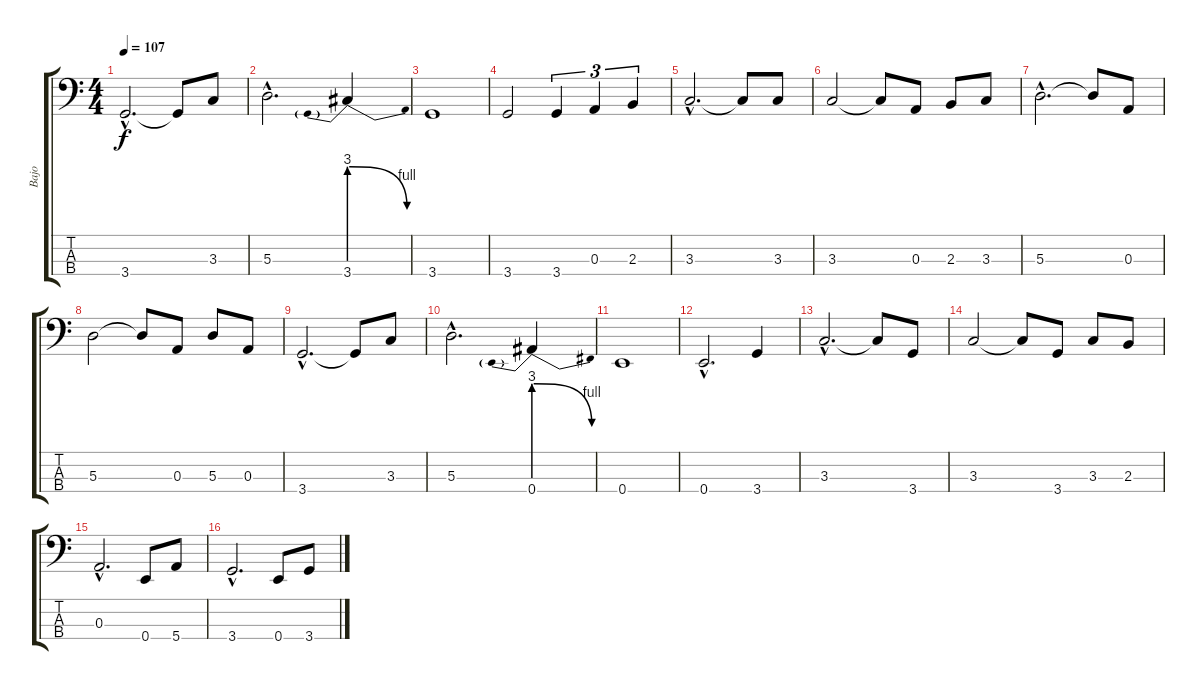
\track ("Bajo" "Bajo") {instrument electricbassfinger}
\staff {score tabs}
\tuning (G2 D2 A1 E1) {hide}
\ts (4 4)
\tempo 107
\clef f4
\ks c
3.4{hac}.2{d dy f} 3.4{t}.8 3.3.8 |
5.3{hac}.2{d} 3.4{be (prebendrelease 0 12 60 4)}.4 |
3.4.1 |
3.4.2 3.4.4{tu (3 2)} 0.3.4{tu (3 2)} 2.3.4{tu (3 2)} |
3.3{hac}.2{d} 3.3{t}.8 3.3.8 |
3.3.2 3.3{t}.8 0.3.8 2.3.8 3.3.8 |
5.3{hac}.2{d} 5.3{t}.8 0.3.8 |
5.3.2 5.3{t}.8 0.3.8 5.3.8 0.3.8 |
3.4{hac}.2{d} 3.4{t}.8 3.3.8 |
5.3{hac}.2{d} 0.4{be (prebendrelease 0 12 60 4)}.4 |
0.4.1 |
0.4{hac}.2{d} 3.4.4 |
3.3{hac}.2{d} 3.3{t}.8 3.4.8 |
3.3.2 3.3{t}.8 3.4.8 3.3.8 2.3.8 |
0.3{hac}.2{d} 0.4.8 5.4.8 |
3.4{hac}.2{d} 0.4.8 3.4.8
